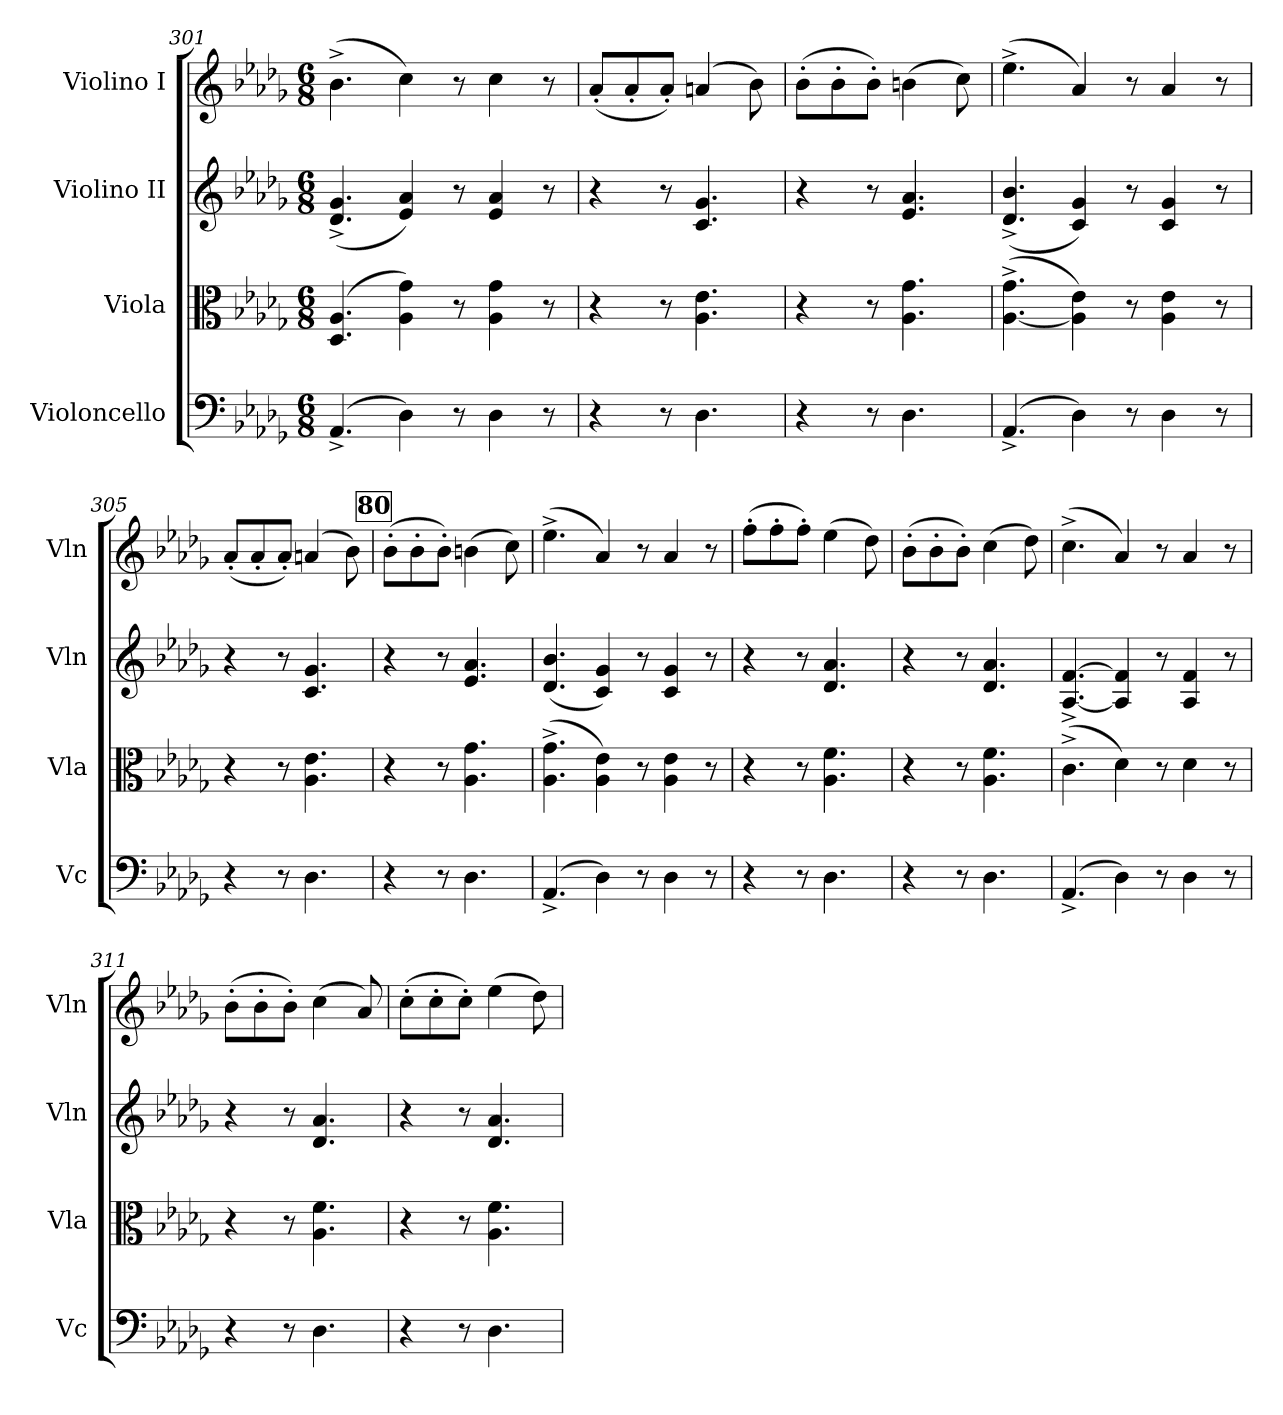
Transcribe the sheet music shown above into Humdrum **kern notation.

**kern	**kern	**kern	**kern
*part4	*part3	*part2	*part1
*staff4	*staff3	*staff2	*staff1
*I"Violoncello	*I"Viola	*I"Violino II	*I"Violino I
*I'Vc	*I'Vla	*I'Vln	*I'Vln
*clefF4	*clefC3	*clefG2	*clefG2
*k[b-e-a-d-g-]	*k[b-e-a-d-g-]	*k[b-e-a-d-g-]	*k[b-e-a-d-g-]
*M6/8	*M6/8	*M6/8	*M6/8
=301	=301	=301	=301
(4.AA-^/	(4.D-/ 4.A-/	(4.d-/^ 4.g-/^	(4.b-^\
4D-\)	4A-\ 4g-\)	4e-/ 4a-/)	4cc\)
8r	8r	8r	8r
4D-\	4A-\ 4g-\	4e-/ 4a-/	4cc\
8r	8r	8r	8r
=302	=302	=302	=302
4r	4r	4r	(8a-'/L
.	.	.	8a-'/
8r	8r	8r	8a-'/J)
4.D-\	4.A-\ 4.e-\	4.c/ 4.g-/	(4an/
.	.	.	8b-\)
=303	=303	=303	=303
4r	4r	4r	(8b-'\L
.	.	.	8b-'\
8r	8r	8r	8b-'\J)
4.D-\	4.A-\ 4.g-\	4.e-/ 4.a-/	(4bn\
.	.	.	8cc\)
=304	=304	=304	=304
(4.AA-^/	(>[4.A-\^ 4.g-\^	(4.d-/^ 4.b-/^	(4.ee-^\
4D-\)	4A-\] 4e-\)	4c/ 4g-/)	4a-/)
8r	8r	8r	8r
4D-\	4A-\ 4e-\	4c/ 4g-/	4a-/
8r	8r	8r	8r
!!LO:LB:g=z
=305	=305	=305	=305
4r	4r	4r	(8a-'/L
.	.	.	8a-'/
8r	8r	8r	8a-'/J)
4.D-\	4.A-\ 4.e-\	4.c/ 4.g-/	(4an/
.	.	.	8b-\)
!!LO:REH:place=s1:a:B:fs=14:t=80
=306	=306	=306	=306
4r	4r	4r	(8b-'\L
.	.	.	8b-'\
8r	8r	8r	8b-'\J)
4.D-\	4.A-\ 4.g-\	4.e-/ 4.a-/	(4bn\
.	.	.	8cc\)
=307	=307	=307	=307
(4.AA-^/	(4.A-\^ 4.g-\^	(4.d-/ 4.b-/	(4.ee-^\
4D-\)	4A-\ 4e-\)	4c/ 4g-/)	4a-/)
8r	8r	8r	8r
4D-\	4A-\ 4e-\	4c/ 4g-/	4a-/
8r	8r	8r	8r
=308	=308	=308	=308
4r	4r	4r	(8ff'\L
.	.	.	8ff'\
8r	8r	8r	8ff'\J)
4.D-\	4.A-\ 4.f\	4.d-/ 4.a-/	(4ee-\
.	.	.	8dd-\)
=309	=309	=309	=309
4r	4r	4r	(8b-'\L
.	.	.	8b-'\
8r	8r	8r	8b-'\J)
4.D-\	4.A-\ 4.f\	4.d-/ 4.a-/	(4cc\
.	.	.	8dd-\)
=310	=310	=310	=310
(4.AA-^/	(4.c^\	[4.A-/^ [4.f/^	(4.cc^\
4D-\)	4d-\)	4A-/] 4f/]	4a-/)
8r	8r	8r	8r
4D-\	4d-\	4A-/ 4f/	4a-/
8r	8r	8r	8r
=311	=311	=311	=311
4r	4r	4r	(8b-'\L
.	.	.	8b-'\
8r	8r	8r	8b-'\J)
4.D-\	4.A-\ 4.f\	4.d-/ 4.a-/	(4cc\
.	.	.	8a-/)
=312	=312	=312	=312
4r	4r	4r	(8cc'\L
.	.	.	8cc'\
8r	8r	8r	8cc'\J)
4.D-\	4.A-\ 4.f\	4.d-/ 4.a-/	(4ee-\
.	.	.	8dd-\)
=	=	=	=
*-	*-	*-	*-
